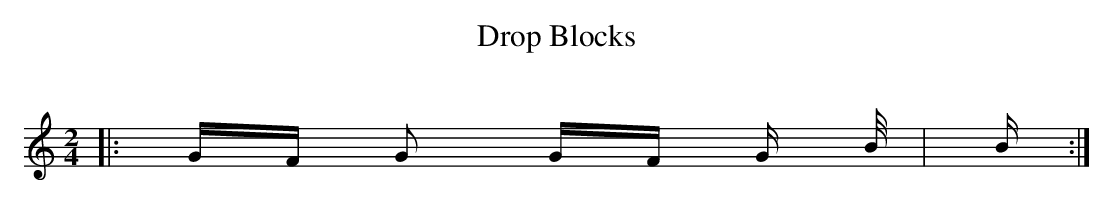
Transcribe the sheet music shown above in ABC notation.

X:1
T:Drop Blocks
O:
M:2/4
L:1/16
K:C
|: GF G2 GF G B/2 | B :|
|:  :|
